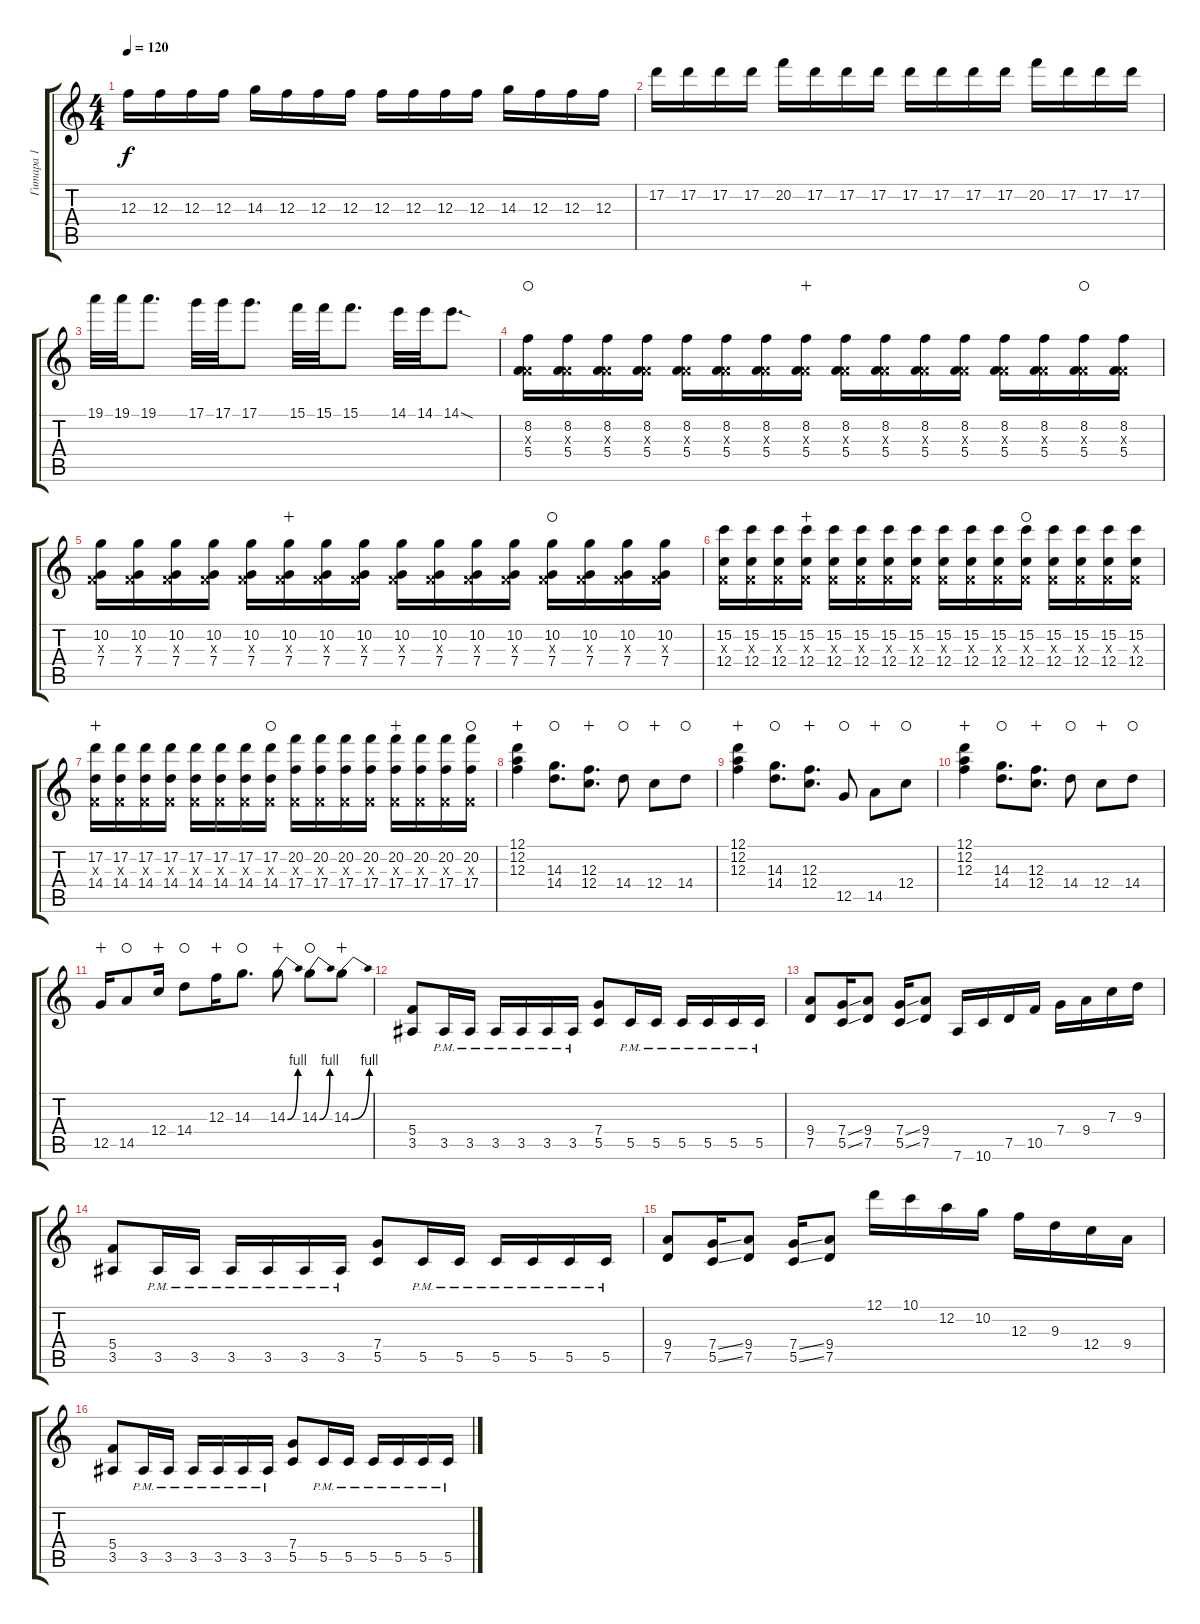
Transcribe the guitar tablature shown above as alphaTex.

\track ("Гитара 1" "Гитара 1") {instrument overdrivenguitar}
\staff {score tabs}
\tuning (D4 A3 F3 C3 G2 D2) {hide}
\ts (4 4)
\tempo 120
\clef g2
\ks c
12.3.16{dy f} 12.3.16 12.3.16 12.3.16 14.3.16 12.3.16 12.3.16 12.3.16 12.3.16 12.3.16 12.3.16 12.3.16 14.3.16 12.3.16 12.3.16 12.3.16 |
17.2.16 17.2.16 17.2.16 17.2.16 20.2.16 17.2.16 17.2.16 17.2.16 17.2.16 17.2.16 17.2.16 17.2.16 20.2.16 17.2.16 17.2.16 17.2.16 |
19.1.32 19.1.32 19.1.8{d} 17.1.32 17.1.32 17.1.8{d} 15.1.32 15.1.32 15.1.8{d} 14.1.32 14.1.32 14.1{sod}.8{d} |
(8.2 0.3{x} 5.4).16{waho} (8.2 0.3{x} 5.4).16 (8.2 0.3{x} 5.4).16 (8.2 0.3{x} 5.4).16 (8.2 0.3{x} 5.4).16 (8.2 0.3{x} 5.4).16 (8.2 0.3{x} 5.4).16 (8.2 0.3{x} 5.4).16{wahc} (8.2 0.3{x} 5.4).16 (8.2 0.3{x} 5.4).16 (8.2 0.3{x} 5.4).16 (8.2 0.3{x} 5.4).16 (8.2 0.3{x} 5.4).16 (8.2 0.3{x} 5.4).16 (8.2 0.3{x} 5.4).16{waho} (8.2 0.3{x} 5.4).16 |
(10.2 0.3{x} 7.4).16 (10.2 0.3{x} 7.4).16 (10.2 0.3{x} 7.4).16 (10.2 0.3{x} 7.4).16 (10.2 0.3{x} 7.4).16 (10.2 0.3{x} 7.4).16{wahc} (10.2 0.3{x} 7.4).16 (10.2 0.3{x} 7.4).16 (10.2 0.3{x} 7.4).16 (10.2 0.3{x} 7.4).16 (10.2 0.3{x} 7.4).16 (10.2 0.3{x} 7.4).16 (10.2 0.3{x} 7.4).16{waho} (10.2 0.3{x} 7.4).16 (10.2 0.3{x} 7.4).16 (10.2 0.3{x} 7.4).16 |
(15.2 0.3{x} 12.4).16 (15.2 0.3{x} 12.4).16 (15.2 0.3{x} 12.4).16 (15.2 0.3{x} 12.4).16{wahc} (15.2 0.3{x} 12.4).16 (15.2 0.3{x} 12.4).16 (15.2 0.3{x} 12.4).16 (15.2 0.3{x} 12.4).16 (15.2 0.3{x} 12.4).16 (15.2 0.3{x} 12.4).16 (15.2 0.3{x} 12.4).16 (15.2 0.3{x} 12.4).16{waho} (15.2 0.3{x} 12.4).16 (15.2 0.3{x} 12.4).16 (15.2 0.3{x} 12.4).16 (15.2 0.3{x} 12.4).16 |
(17.2 0.3{x} 14.4).16{wahc} (17.2 0.3{x} 14.4).16 (17.2 0.3{x} 14.4).16 (17.2 0.3{x} 14.4).16 (17.2 0.3{x} 14.4).16 (17.2 0.3{x} 14.4).16 (17.2 0.3{x} 14.4).16 (17.2 0.3{x} 14.4).16{waho} (20.2 0.3{x} 17.4).16 (20.2 0.3{x} 17.4).16 (20.2 0.3{x} 17.4).16 (20.2 0.3{x} 17.4).16 (20.2 0.3{x} 17.4).16{wahc} (20.2 0.3{x} 17.4).16 (20.2 0.3{x} 17.4).16 (20.2 0.3{x} 17.4).16{waho} |
(12.1 12.2 12.3).4{wahc} (14.3 14.4).8{d waho} (12.3 12.4).8{d wahc} 14.4.8{waho} 12.4.8{wahc} 14.4.8{waho} |
(12.1 12.2 12.3).4{wahc} (14.3 14.4).8{d waho} (12.3 12.4).8{d wahc} 12.5.8{waho} 14.5.8{wahc} 12.4.8{waho} |
(12.1 12.2 12.3).4{wahc} (14.3 14.4).8{d waho} (12.3 12.4).8{d wahc} 14.4.8{waho} 12.4.8{wahc} 14.4.8{waho} |
12.5.16{wahc} 14.5.8{waho} 12.4.16{wahc} 14.4.8{waho} 12.3.16{wahc} 14.3.8{d waho} 14.3{be (bend 0 0 60 4)}.8{wahc} 14.3{be (bend 0 0 60 4)}.8{waho} 14.3{be (bend 0 0 60 4)}.8{wahc} |
(5.4 3.5).8 3.5{pm}.16 3.5{pm}.16 3.5{pm}.16 3.5{pm}.16 3.5{pm}.16 3.5{pm}.16 (7.4 5.5).8 5.5{pm}.16 5.5{pm}.16 5.5{pm}.16 5.5{pm}.16 5.5{pm}.16 5.5{pm}.16 |
(9.4 7.5).8 (7.4{ss} 5.5{ss}).16 (9.4 7.5).8 (7.4{ss} 5.5{ss}).16 (9.4 7.5).8 7.6.16 10.6.16 7.5.16 10.5.16 7.4.16 9.4.16 7.3.16 9.3.16 |
(5.4 3.5).8 3.5{pm}.16 3.5{pm}.16 3.5{pm}.16 3.5{pm}.16 3.5{pm}.16 3.5{pm}.16 (7.4 5.5).8 5.5{pm}.16 5.5{pm}.16 5.5{pm}.16 5.5{pm}.16 5.5{pm}.16 5.5{pm}.16 |
(9.4 7.5).8 (7.4{ss} 5.5{ss}).16 (9.4 7.5).8 (7.4{ss} 5.5{ss}).16 (9.4 7.5).8 12.1.16 10.1.16 12.2.16 10.2.16 12.3.16 9.3.16 12.4.16 9.4.16 |
(5.4 3.5).8 3.5{pm}.16 3.5{pm}.16 3.5{pm}.16 3.5{pm}.16 3.5{pm}.16 3.5{pm}.16 (7.4 5.5).8 5.5{pm}.16 5.5{pm}.16 5.5{pm}.16 5.5{pm}.16 5.5{pm}.16 5.5{pm}.16
